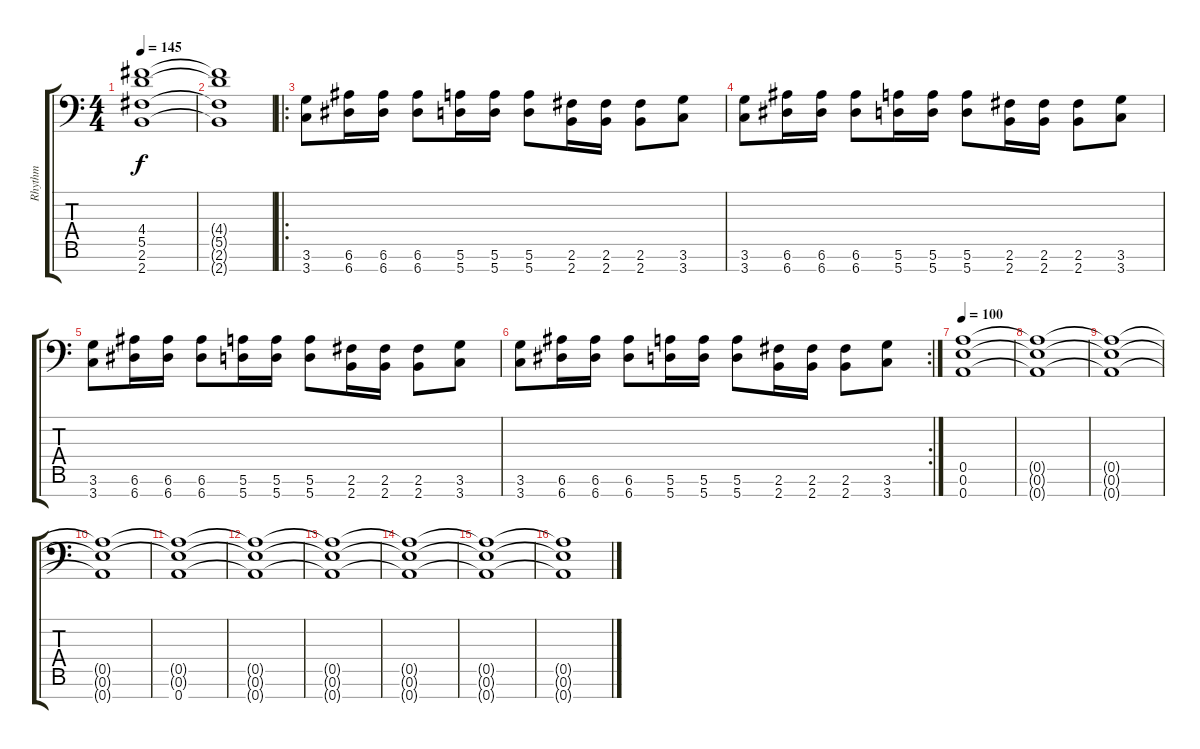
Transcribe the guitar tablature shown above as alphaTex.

\track ("Rhythm" "Rhythm") {instrument distortionguitar}
\staff {score tabs}
\tuning (E4 B3 G3 D3 A2 E2 A1) {hide}
\ts (4 4)
\tempo 145
\clef f4
\ks c
(4.4 5.5 2.6 2.7).1{dy f} |
(4.4{t} 5.5{t} 2.6{t} 2.7{t}).1 |
\ro
(3.6 3.7).8 (6.6 6.7).16 (6.6 6.7).16 (6.6 6.7).8 (5.6 5.7).16 (5.6 5.7).16 (5.6 5.7).8 (2.6 2.7).16 (2.6 2.7).16 (2.6 2.7).8 (3.6 3.7).8 |
(3.6 3.7).8 (6.6 6.7).16 (6.6 6.7).16 (6.6 6.7).8 (5.6 5.7).16 (5.6 5.7).16 (5.6 5.7).8 (2.6 2.7).16 (2.6 2.7).16 (2.6 2.7).8 (3.6 3.7).8 |
(3.6 3.7).8 (6.6 6.7).16 (6.6 6.7).16 (6.6 6.7).8 (5.6 5.7).16 (5.6 5.7).16 (5.6 5.7).8 (2.6 2.7).16 (2.6 2.7).16 (2.6 2.7).8 (3.6 3.7).8 |
\rc 2
(3.6 3.7).8 (6.6 6.7).16 (6.6 6.7).16 (6.6 6.7).8 (5.6 5.7).16 (5.6 5.7).16 (5.6 5.7).8 (2.6 2.7).16 (2.6 2.7).16 (2.6 2.7).8 (3.6 3.7).8 |
\tempo 100
(0.5 0.6 0.7).1 |
(0.5{t} 0.6{t} 0.7{t}).1 |
(0.5{t} 0.6{t} 0.7{t}).1 |
(0.5{t} 0.6{t} 0.7{t}).1 |
(0.5{t} 0.6{t} 0.7).1 |
(0.5{t} 0.6{t} 0.7{t}).1 |
(0.5{t} 0.6{t} 0.7{t}).1 |
(0.5{t} 0.6{t} 0.7{t}).1 |
(0.5{t} 0.6{t} 0.7{t}).1 |
(0.5{t} 0.6{t} 0.7{t}).1
